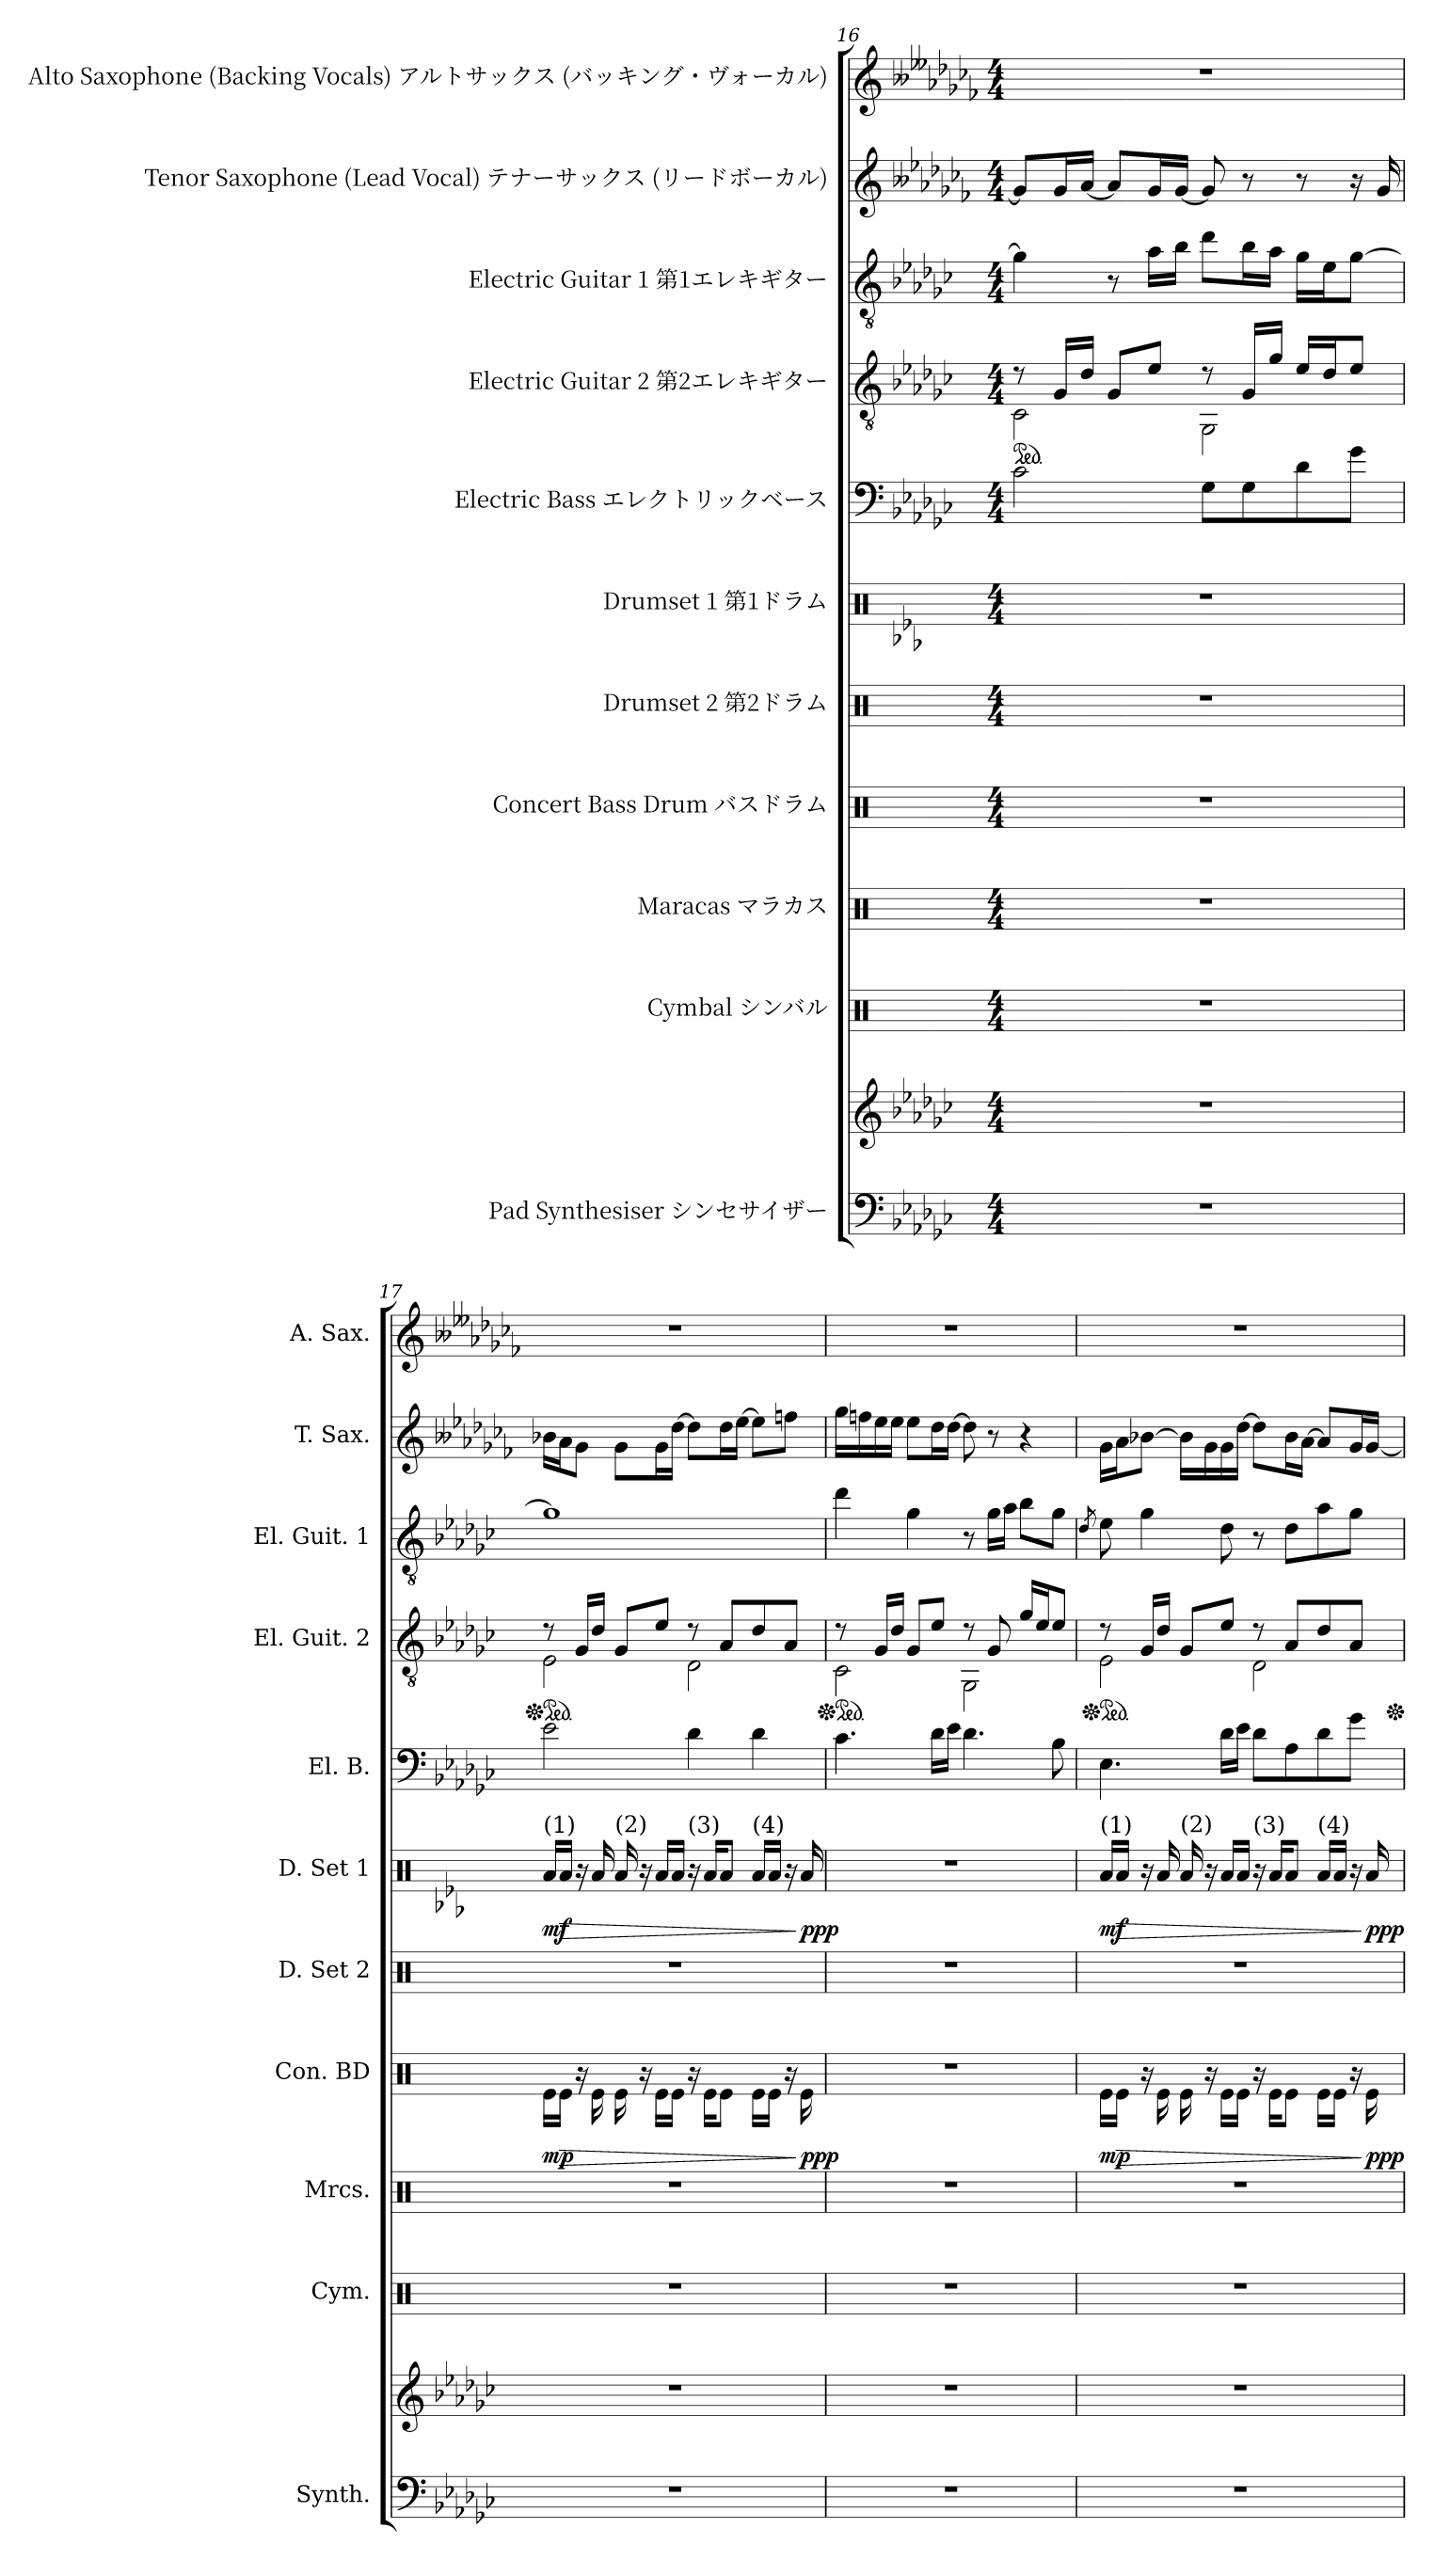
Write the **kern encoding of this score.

**kern	**kern	**kern	**kern	**kern	**dynam	**kern	**kern	**dynam	**kern	**kern	**kern	**kern	**kern
*part11	*part11	*part10	*part9	*part8	*part8	*part7	*part6	*part6	*part5	*part4	*part3	*part2	*part1
*staff12	*staff11	*staff10	*staff9	*staff8	*staff8	*staff7	*staff6	*staff6	*staff5	*staff4	*staff3	*staff2	*staff1
*I"Pad Synthesiser シンセサイザー	*	*I"Cymbal シンバル	*I"Maracas マラカス	*I"Concert Bass Drum バスドラム	*	*I"Drumset 2 第2ドラム	*I"Drumset 1 第1ドラム	*	*I"Electric Bass エレクトリックベース	*I"Electric Guitar 2 第2エレキギター	*I"Electric Guitar 1 第1エレキギター	*I"Tenor Saxophone (Lead Vocal) テナーサックス (リードボーカル)	*I"Alto Saxophone (Backing Vocals) アルトサックス  (バッキング・ヴォーカル)
*I'Synth.	*	*I'Cym.	*I'Mrcs.	*I'Con. BD	*	*I'D. Set 2	*I'D. Set 1	*	*I'El. B.	*I'El. Guit. 2	*I'El. Guit. 1	*I'T. Sax.	*I'A. Sax.
*clefF4	*clefG2	*clefX	*clefX	*clefX	*	*clefX	*clefX	*	*clefF4	*clefGv2	*clefGv2	*clefG2	*clefG2
*	*	*	*	*	*	*	*	*	*ITrd7c12	*	*	*ITrd8c14	*ITrd5c9
*k[b-e-a-d-g-c-]	*k[b-e-a-d-g-c-]	*k[]	*k[]	*k[]	*	*k[]	*k[b-e-a-]	*	*k[b-e-a-d-g-c-]	*k[b-e-a-d-g-c-]	*k[b-e-a-d-g-c-]	*k[b--e-a-d-g-c-f-]	*k[b--e--a-d-g-c-f-]
*M4/4	*M4/4	*M4/4	*M4/4	*M4/4	*	*M4/4	*M4/4	*	*M4/4	*M4/4	*M4/4	*M4/4	*M4/4
*	*	*	*	*	*	*	*	*	*	*ped	*	*	*
=16	=16	=16	=16	=16	=16	=16	=16	=16	=16	=16	=16	=16	=16
*	*	*	*	*	*	*	*	*	*	*^	*	*	*
1r	1r	1r	1r	1r	.	1r	1r	.	2C-\	8r	2C-\	4g-\]	8G-/L]	1r
.	.	.	.	.	.	.	.	.	.	16G-/LL	.	.	16G-/L	.
.	.	.	.	.	.	.	.	.	.	16d-/JJ	.	.	[16A-/JJ	.
.	.	.	.	.	.	.	.	.	.	8G-/L	.	8r	8A-/L]	.
.	.	.	.	.	.	.	.	.	.	8e-/J	.	16a-\LL	16G-/L	.
.	.	.	.	.	.	.	.	.	.	.	.	16b-\JJ	[16G-/JJ	.
.	.	.	.	.	.	.	.	.	8GG-\L	8r	2GG-\	8dd-\L	8G-/]	.
.	.	.	.	.	.	.	.	.	8GG-\	16G-/LL	.	16b-\L	8r	.
.	.	.	.	.	.	.	.	.	.	16g-/JJ	.	16a-\JJ	.	.
.	.	.	.	.	.	.	.	.	8D-\	16e-/LL	.	16g-\LL	8r	.
.	.	.	.	.	.	.	.	.	.	16d-/J	.	16e-\J	.	.
.	.	.	.	.	.	.	.	.	8G-\J	8e-/J	.	[8g-\J	16r	.
.	.	.	.	.	.	.	.	.	.	.	.	.	16G-/	.
=17	=17	=17	=17	=17	=17	=17	=17	=17	=17	=17	=17	=17	=17	=17
*	*	*	*	*	*	*	*	*	*	*Xped	*	*	*	*
*	*	*	*	*	*	*	*	*	*	*ped	*	*	*	*
!	!	!	!	!	!	!	!LO:TX:a:t=(1)	!	!	!	!	!	!	!
!	!	!	!	!	!LO:DY:b	!	!	!LO:DY:b	!	!	!	!	!	!
1r	1r	1r	1r	16Re\LL	mp	1r	16Ra/LL	mf	2E-\	8r	2E-\	1g-]	16B-X\LL	1r
!	!	!	!	!	!LO:HP:b	!	!	!LO:HP:b	!	!	!	!	!	!
.	.	.	.	16Re\JJ	>	.	16Ra/JJ	>	.	.	.	.	16A-\J	.
.	.	.	.	16r	.	.	16r	.	.	16G-/LL	.	.	8G-\J	.
.	.	.	.	16Re\	.	.	16Ra/	.	.	16d-/JJ	.	.	.	.
!	!	!	!	!	!	!	!LO:TX:a:t=(2)	!	!	!	!	!	!	!
.	.	.	.	16Re\	.	.	16Ra/	.	.	8G-/L	.	.	8G-\L	.
.	.	.	.	16r	.	.	16r	.	.	.	.	.	.	.
.	.	.	.	16Re\LL	.	.	16Ra/LL	.	.	8e-/J	.	.	16G-\L	.
.	.	.	.	16Re\JJ	.	.	16Ra/JJ	.	.	.	.	.	[16d-\JJ	.
!	!	!	!	!	!	!	!LO:TX:a:t=(3)	!	!	!	!	!	!	!
.	.	.	.	16r	.	.	16r	.	4D-\	8r	2D-\	.	8d-\L]	.
.	.	.	.	16Re\KL	.	.	16Ra/KL	.	.	.	.	.	.	.
.	.	.	.	8Re\J	.	.	8Ra/J	.	.	8A-/L	.	.	16d-\L	.
.	.	.	.	.	.	.	.	.	.	.	.	.	[16e-\JJ	.
!	!	!	!	!	!	!	!LO:TX:a:t=(4)	!	!	!	!	!	!	!
.	.	.	.	16Re\LL	.	.	16Ra/LL	.	4D-\	8d-/	.	.	8e-\L]	.
.	.	.	.	16Re\JJ	.	.	16Ra/JJ	.	.	.	.	.	.	.
.	.	.	.	16r	.	.	16r	.	.	8A-/J	.	.	8fn\J	.
!	!	!	!	!	!LO:DY:n=1:b	!	!	!LO:DY:n=1:b	!	!	!	!	!	!
.	.	.	.	16Re\	] ppp	.	16Ra/	] ppp	.	.	.	.	.	.
!!LO:PB:g=z
=18	=18	=18	=18	=18	=18	=18	=18	=18	=18	=18	=18	=18	=18	=18
*	*	*	*	*	*	*	*	*	*	*Xped	*	*	*	*
*	*	*	*	*	*	*	*	*	*	*ped	*	*	*	*
1r	1r	1r	1r	1r	.	1r	1r	.	4.C-\	8r	2C-\	4dd-\	16g-\LL	1r
.	.	.	.	.	.	.	.	.	.	.	.	.	16fn\	.
.	.	.	.	.	.	.	.	.	.	16G-/LL	.	.	16e-\	.
.	.	.	.	.	.	.	.	.	.	16d-/JJ	.	.	16e-\JJ	.
.	.	.	.	.	.	.	.	.	.	8G-/L	.	4g-\	8e-\L	.
.	.	.	.	.	.	.	.	.	16D-\LL	8e-/J	.	.	16d-\L	.
.	.	.	.	.	.	.	.	.	16E-\JJ	.	.	.	[16d-\JJ	.
.	.	.	.	.	.	.	.	.	4.D-\	8r	2GG-\	8r	8d-\]	.
.	.	.	.	.	.	.	.	.	.	8G-/	.	16g-\LL	8r	.
.	.	.	.	.	.	.	.	.	.	.	.	16a-\JJ	.	.
.	.	.	.	.	.	.	.	.	.	16g-/LL	.	8b-\L	4r	.
.	.	.	.	.	.	.	.	.	.	16e-/J	.	.	.	.
.	.	.	.	.	.	.	.	.	8BB-\	8e-/J	.	8g-\J	.	.
=19	=19	=19	=19	=19	=19	=19	=19	=19	=19	=19	=19	=19	=19	=19
.	.	.	.	.	.	.	.	.	.	.	.	8qd-/	.	.
*	*	*	*	*	*	*	*	*	*	*Xped	*	*	*	*
*	*	*	*	*	*	*	*	*	*	*ped	*	*	*	*
!	!	!	!	!	!	!	!LO:TX:a:t=(1)	!	!	!	!	!	!	!
!	!	!	!	!	!LO:DY:b	!	!	!LO:DY:b	!	!	!	!	!	!
1r	1r	1r	1r	16Re\LL	mp	1r	16Ra/LL	mf	4.EE-\	8r	2E-\	8e-\	16G-\LL	1r
!	!	!	!	!	!LO:HP:b	!	!	!LO:HP:b	!	!	!	!	!	!
.	.	.	.	16Re\JJ	>	.	16Ra/JJ	>	.	.	.	.	16A-\J	.
.	.	.	.	16r	.	.	16r	.	.	16G-/LL	.	4g-\	[8B-X\J	.
.	.	.	.	16Re\	.	.	16Ra/	.	.	16d-/JJ	.	.	.	.
!	!	!	!	!	!	!	!LO:TX:a:t=(2)	!	!	!	!	!	!	!
.	.	.	.	16Re\	.	.	16Ra/	.	.	8G-/L	.	.	16B-\LL]	.
.	.	.	.	16r	.	.	16r	.	.	.	.	.	16G-\	.
.	.	.	.	16Re\LL	.	.	16Ra/LL	.	16D-\LL	8e-/J	.	8d-\	16G-\	.
.	.	.	.	16Re\JJ	.	.	16Ra/JJ	.	16E-\JJ	.	.	.	[16d-\JJ	.
!	!	!	!	!	!	!	!LO:TX:a:t=(3)	!	!	!	!	!	!	!
.	.	.	.	16r	.	.	16r	.	8D-\L	8r	2D-\	8r	8d-\L]	.
.	.	.	.	16Re\KL	.	.	16Ra/KL	.	.	.	.	.	.	.
.	.	.	.	8Re\J	.	.	8Ra/J	.	8AA-\	8A-/L	.	8d-\L	16B-\L	.
.	.	.	.	.	.	.	.	.	.	.	.	.	[16A-\JJ	.
!	!	!	!	!	!	!	!LO:TX:a:t=(4)	!	!	!	!	!	!	!
.	.	.	.	16Re\LL	.	.	16Ra/LL	.	8D-\	8d-/	.	8a-\	8A-/L]	.
.	.	.	.	16Re\JJ	.	.	16Ra/JJ	.	.	.	.	.	.	.
.	.	.	.	16r	.	.	16r	.	8G-\J	8A-/J	.	8g-\J	16G-/L	.
!	!	!	!	!	!LO:DY:n=1:b	!	!	!LO:DY:n=1:b	!	!	!	!	!	!
.	.	.	.	16Re\	] ppp	.	16Ra/	] ppp	.	.	.	.	[16G-/JJ	.
*	*	*	*	*	*	*	*	*	*	*v	*v	*	*	*
*	*	*	*	*	*	*	*	*	*	*Xped	*	*	*
=	=	=	=	=	=	=	=	=	=	=	=	=	=
*-	*-	*-	*-	*-	*-	*-	*-	*-	*-	*-	*-	*-	*-
